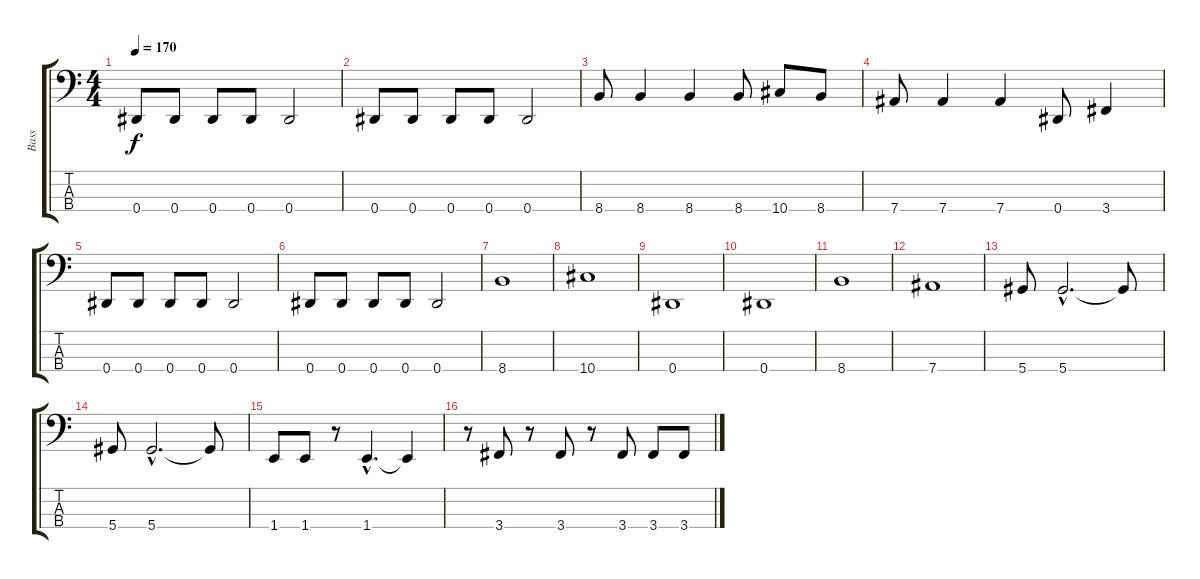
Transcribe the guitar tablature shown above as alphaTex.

\track ("Bass" "Bass") {instrument electricbassfinger}
\staff {score tabs}
\tuning (Gb2 Db2 Ab1 Eb1) {hide}
\ts (4 4)
\tempo 170
\clef f4
\ks c
0.4.8{dy f} 0.4.8 0.4.8 0.4.8 0.4.2 |
0.4.8 0.4.8 0.4.8 0.4.8 0.4.2 |
8.4.8 8.4.4 8.4.4 8.4.8 10.4.8 8.4.8 |
7.4.8 7.4.4 7.4.4 0.4.8 3.4.4 |
0.4.8 0.4.8 0.4.8 0.4.8 0.4.2 |
0.4.8 0.4.8 0.4.8 0.4.8 0.4.2 |
8.4.1 |
10.4.1 |
0.4.1 |
0.4.1 |
8.4.1 |
7.4.1 |
5.4.8 5.4{hac}.2{d} 5.4{t}.8 |
5.4.8 5.4{hac}.2{d} 5.4{t}.8 |
1.4.8 1.4.8 r.8 1.4{hac}.4{d} 1.4{t}.4 |
r.8 3.4.8 r.8 3.4.8 r.8 3.4.8 3.4.8 3.4.8
